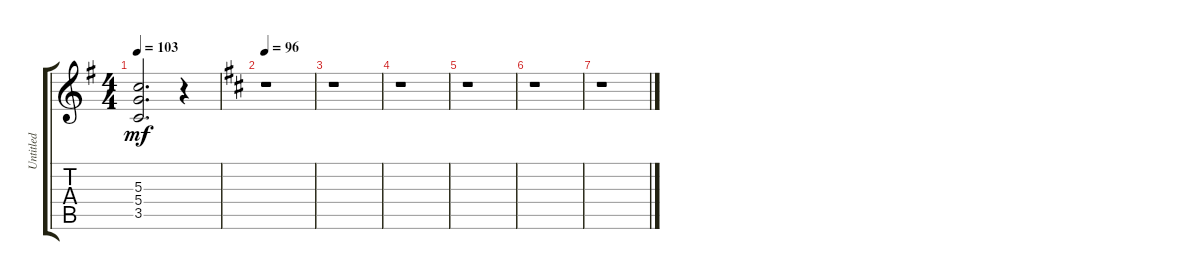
\track ("Untitled" "Untitled") {instrument distortionguitar}
\staff {score tabs}
\tuning (E4 B3 G3 D3 A2 E2) {hide}
\ts (4 4)
\tempo 103
\clef g2
\ks g
(5.3{t} 5.4{t} 3.5{t}).2{d dy mf} r.4 |
\tempo 96
\ks d
r.1 |
r.1 |
r.1 |
r.1 |
r.1 |
r.1
